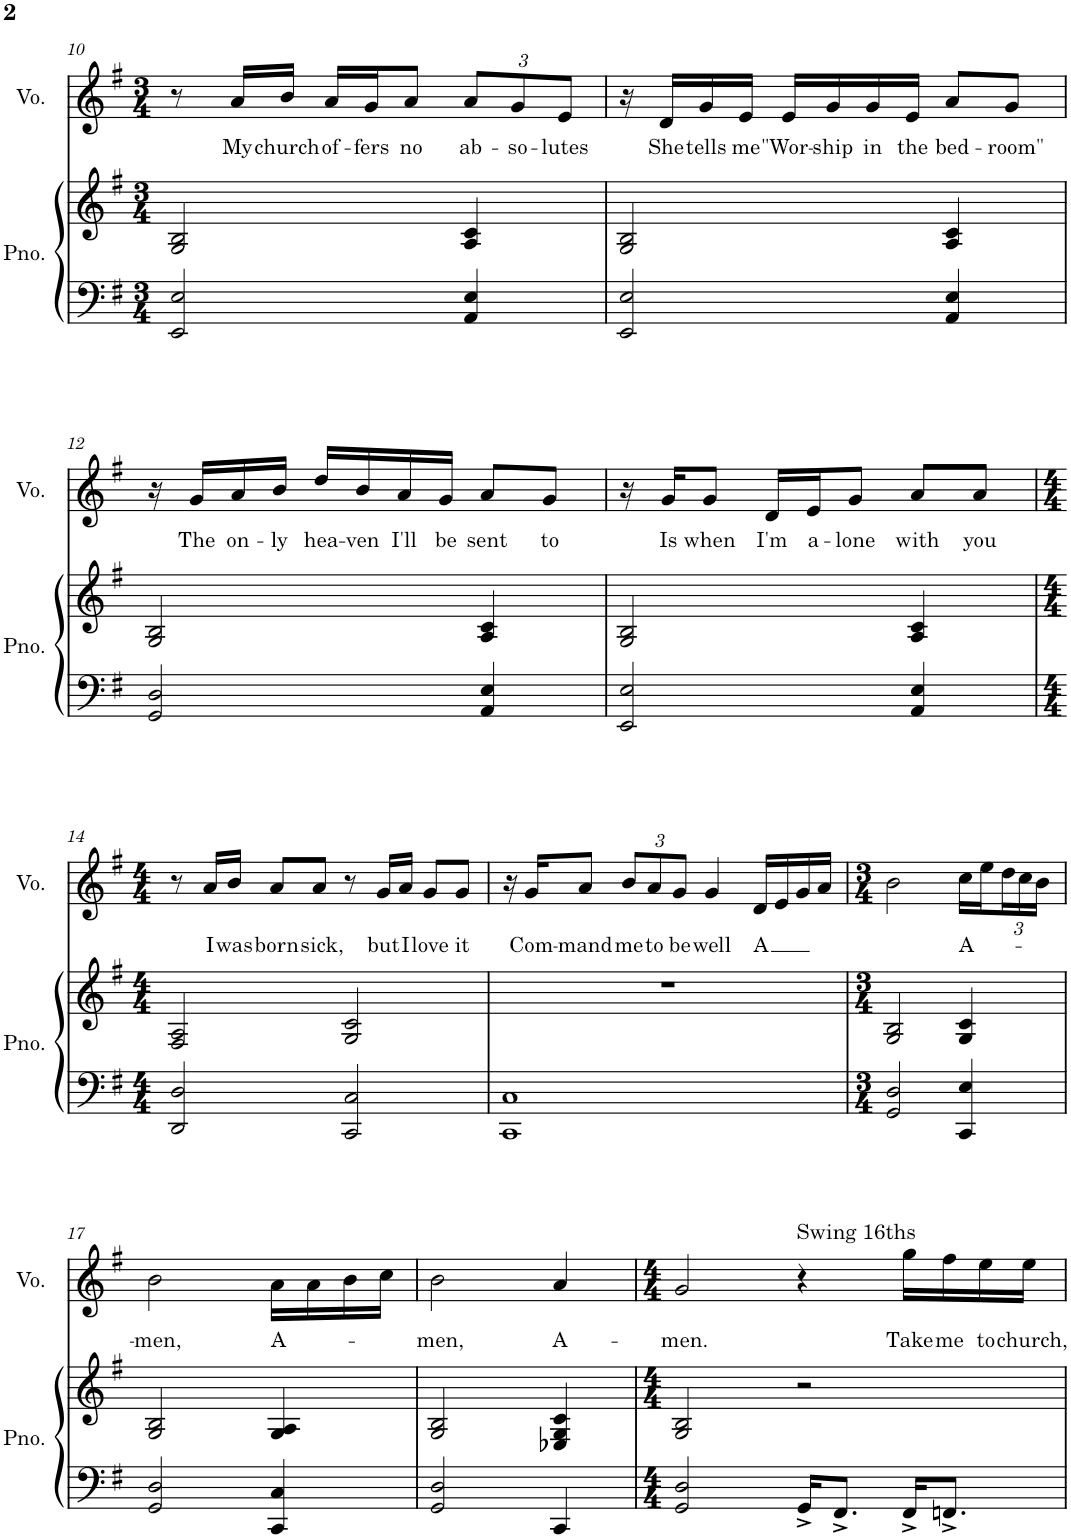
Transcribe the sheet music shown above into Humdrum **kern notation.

**kern	**kern	**kern	**text
*part2	*part2	*part1	*part1
*staff3	*staff2	*staff1	*staff1
*I"Piano	*	*I"Voice	*
*I'Pno.	*	*I'Vo.	*
!!LO:PB:g=z
*clefF4	*clefG2	*clefG2	*
*k[f#]	*k[f#]	*k[f#]	*
*M3/4	*M3/4	*M3/4	*
=10	=10	=10	=10
2EE/ 2E/	2G/ 2B/	8r	.
!	!	!	!LO:LY:b
.	.	16a/LL	My
!	!	!	!LO:LY:b
.	.	16b/JJ	church
!	!	!	!LO:LY:b
.	.	16a/LL	of-
!	!	!	!LO:LY:b
.	.	16g/J	-fers
!	!	!	!LO:LY:b
.	.	8a/J	no
*	*	*Xbrackettup	*
!	!	!	!LO:LY:b
4AA/ 4E/	4A/ 4c/	12a/L	ab-
!	!	!	!LO:LY:b
.	.	12g/	-so-
!	!	!	!LO:LY:b
.	.	12e/J	-lutes
=11	=11	=11	=11
2EE/ 2E/	2G/ 2B/	16r	.
!	!	!	!LO:LY:b
.	.	16d/LL	She
!	!	!	!LO:LY:b
.	.	16g/	tells
!	!	!	!LO:LY:b
.	.	16e/JJ	me
!	!	!	!LO:LY:b
.	.	16e/LL	"Wor-
!	!	!	!LO:LY:b
.	.	16g/	-ship
!	!	!	!LO:LY:b
.	.	16g/	in
!	!	!	!LO:LY:b
.	.	16e/JJ	the
!	!	!	!LO:LY:b
4AA/ 4E/	4A/ 4c/	8a/L	bed-
!	!	!	!LO:LY:b
.	.	8g/J	-room"
!!LO:LB:g=z
=12	=12	=12	=12
2GG/ 2D/	2G/ 2B/	16r	.
!	!	!	!LO:LY:b
.	.	16g/LL	The
!	!	!	!LO:LY:b
.	.	16a/	on-
!	!	!	!LO:LY:b
.	.	16b/JJ	-ly
!	!	!	!LO:LY:b
.	.	16dd/LL	hea-
!	!	!	!LO:LY:b
.	.	16b/	-ven
!	!	!	!LO:LY:b
.	.	16a/	I'll
!	!	!	!LO:LY:b
.	.	16g/JJ	be
!	!	!	!LO:LY:b
4AA/ 4E/	4A/ 4c/	8a/L	sent
!	!	!	!LO:LY:b
.	.	8g/J	to
=13	=13	=13	=13
2EE/ 2E/	2G/ 2B/	16r	.
!	!	!	!LO:LY:b
.	.	16g/KL	Is
!	!	!	!LO:LY:b
.	.	8g/J	when
!	!	!	!LO:LY:b
.	.	16d/LL	I'm
!	!	!	!LO:LY:b
.	.	16e/J	a-
!	!	!	!LO:LY:b
.	.	8g/J	-lone
!	!	!	!LO:LY:b
4AA/ 4E/	4A/ 4c/	8a/L	with
!	!	!	!LO:LY:b
.	.	8a/J	you
!!LO:LB:g=z
=14	=14	=14	=14
*M4/4	*M4/4	*M4/4	*
2DD/ 2D/	2F#/ 2A/	8r	.
!	!	!	!LO:LY:b
.	.	16a/LL	I
!	!	!	!LO:LY:b
.	.	16b/JJ	was
!	!	!	!LO:LY:b
.	.	8a/L	born
!	!	!	!LO:LY:b
.	.	8a/J	sick,
2CC/ 2C/	2G/ 2c/	8r	.
!	!	!	!LO:LY:b
.	.	16g/LL	but
!	!	!	!LO:LY:b
.	.	16a/JJ	I
!	!	!	!LO:LY:b
.	.	8g/L	love
!	!	!	!LO:LY:b
.	.	8g/J	it
=15	=15	=15	=15
1CC 1C	1r	16r	.
!	!	!	!LO:LY:b
.	.	16g/KL	Com-
!	!	!	!LO:LY:b
.	.	8a/J	-mand
!	!	!	!LO:LY:b
.	.	12b/L	me
!	!	!	!LO:LY:b
.	.	12a/	to
!	!	!	!LO:LY:b
.	.	12g/J	be
!	!	!	!LO:LY:b
.	.	4g/	well
!	!	!	!LO:LY:b
.	.	16d/LL	A
.	.	16e/	.
.	.	16g/	.
.	.	16a/JJ	.
=16	=16	=16	=16
*M3/4	*M3/4	*M3/4	*
2GG/ 2D/	2G/ 2B/	2b\	.
!	!	!	!LO:LY:b
4CC/ 4E/	4G/ 4c/	16cc\LL	A-
.	.	16ee\	.
.	.	24dd\	.
.	.	24cc\	.
.	.	24b\JJ	.
!!LO:LB:g=z
=17	=17	=17	=17
!	!	!	!LO:LY:b
2GG/ 2D/	2G/ 2B/	2b\	-men,
!	!	!	!LO:LY:b
4CC/ 4C/	4G/ 4A/	16a\LL	A-
.	.	16a\	.
.	.	16b\	.
.	.	16cc\JJ	.
=18	=18	=18	=18
!	!	!	!LO:LY:b
2GG/ 2D/	2G/ 2B/	2b\	-men,
!	!	!	!LO:LY:b
4CC/	4E-X/ 4G/ 4c/	4a/	A-
=19	=19	=19	=19
*M4/4	*M4/4	*M4/4	*
!	!	!	!LO:LY:b
2GG/ 2D/	2G/ 2B/	2g/	-men.
!	!	!LO:TX:a:t=Swing 16ths	!
16GG^/KL	2r	4r	.
8.FF#^/J	.	.	.
!	!	!	!LO:LY:b
16FF#^/KL	.	16gg\LL	Take
!	!	!	!LO:LY:b
8.FFn^/J	.	16ff#\	me
!	!	!	!LO:LY:b
.	.	16ee\	to
!	!	!	!LO:LY:b
.	.	16ee\JJ	church,
=	=	=	=
*-	*-	*-	*-
